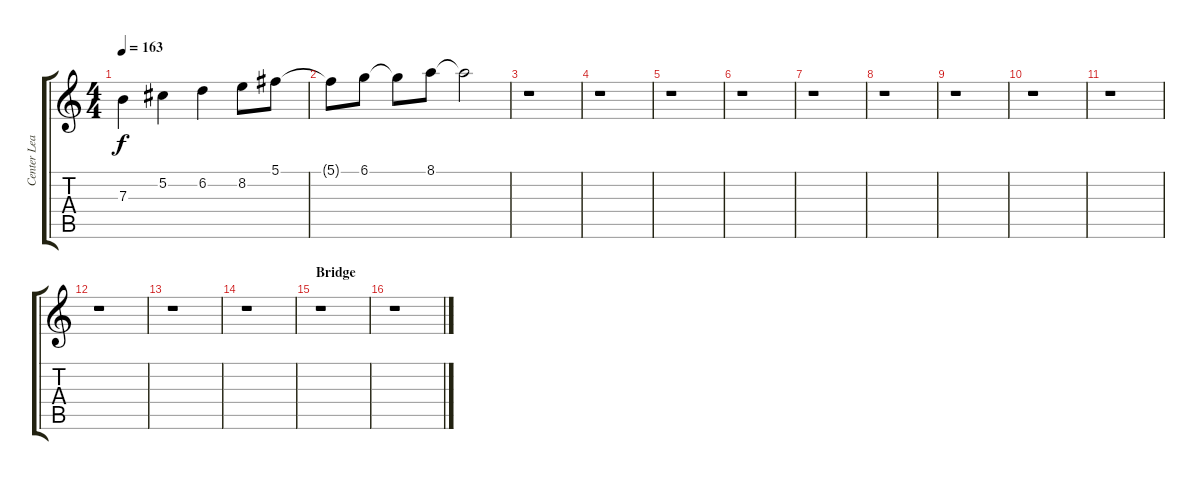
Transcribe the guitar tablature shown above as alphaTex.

\track ("Center Lead 2" "Center Lea") {instrument overdrivenguitar}
\staff {score tabs}
\tuning (Db4 Ab3 E3 B2 Gb2 B1) {hide}
\ts (4 4)
\tempo 163
\clef g2
\ks aminor
7.3.4{dy f} 5.2.4 6.2.4 8.2.8 5.1.8 |
5.1{t}.8 6.1.8 6.1{t}.8 8.1.8 8.1{t}.2 |
r.1 |
r.1 |
r.1 |
r.1 |
r.1 |
r.1 |
r.1 |
r.1 |
r.1 |
r.1 |
r.1 |
r.1 |
\section ("" "Bridge")
r.1 |
r.1
